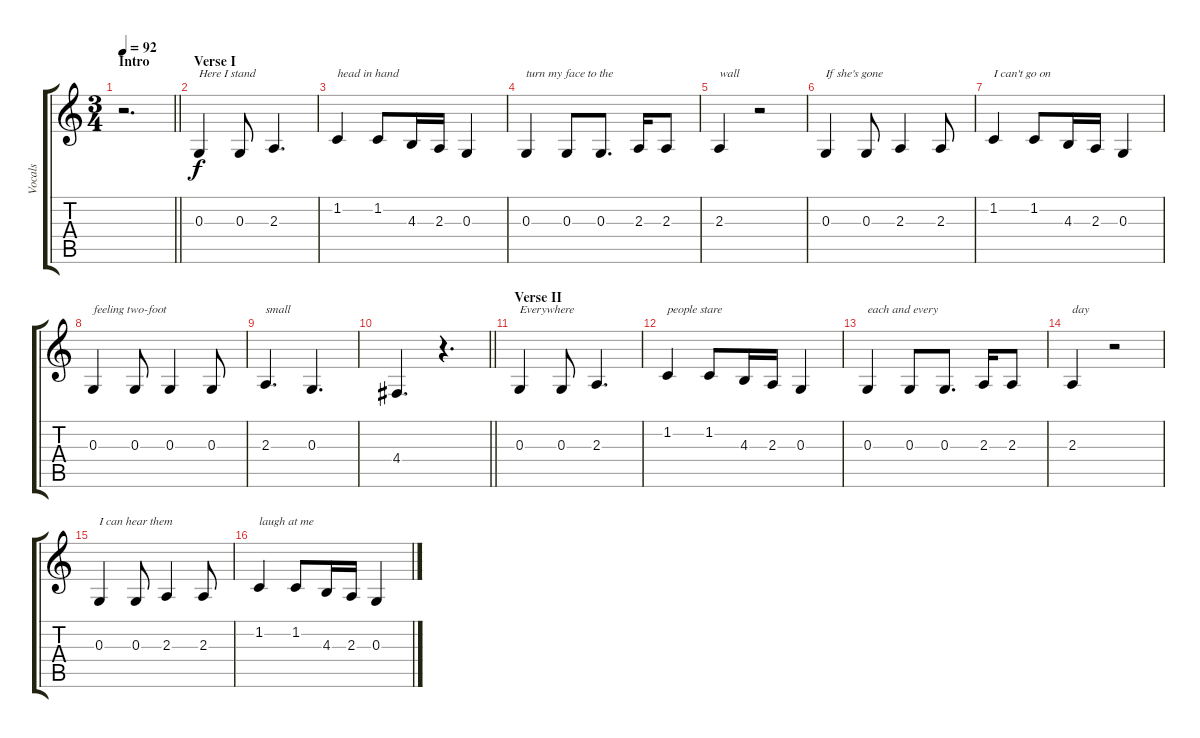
\track ("Vocals" "Vocals") {instrument clarinet}
\staff {score tabs}
\tuning (E4 B3 G3 D3 A2 E2) {hide}
\ts (3 4)
\section ("" "Intro")
\tempo 92
\clef g2
\barLineRight lightlight
\ks c
r.2{d dy f instrument clarinet} |
\section ("" "Verse I")
0.3.4{txt "Here I stand"} 0.3.8 2.3.4{d} |
1.2.4{txt "head in hand"} 1.2.8 4.3.16 2.3.16 0.3.4 |
0.3.4{txt "turn my face to the"} 0.3.8 0.3.8{d} 2.3.16 2.3.8 |
2.3.4{txt "wall"} r.2 |
0.3.4{txt "If she's gone"} 0.3.8 2.3.4 2.3.8 |
1.2.4{txt "I can't go on"} 1.2.8 4.3.16 2.3.16 0.3.4 |
0.3.4{txt "feeling two-foot"} 0.3.8 0.3.4 0.3.8 |
2.3.4{d txt "small"} 0.3.4{d} |
\barLineRight lightlight
4.4.4{d} r.4{d} |
\section ("" "Verse II")
0.3.4{txt "Everywhere"} 0.3.8 2.3.4{d} |
1.2.4{txt "people stare"} 1.2.8 4.3.16 2.3.16 0.3.4 |
0.3.4{txt "each and every"} 0.3.8 0.3.8{d} 2.3.16 2.3.8 |
2.3.4{txt "day"} r.2 |
0.3.4{txt "I can hear them"} 0.3.8 2.3.4 2.3.8 |
1.2.4{txt "laugh at me"} 1.2.8 4.3.16 2.3.16 0.3.4
